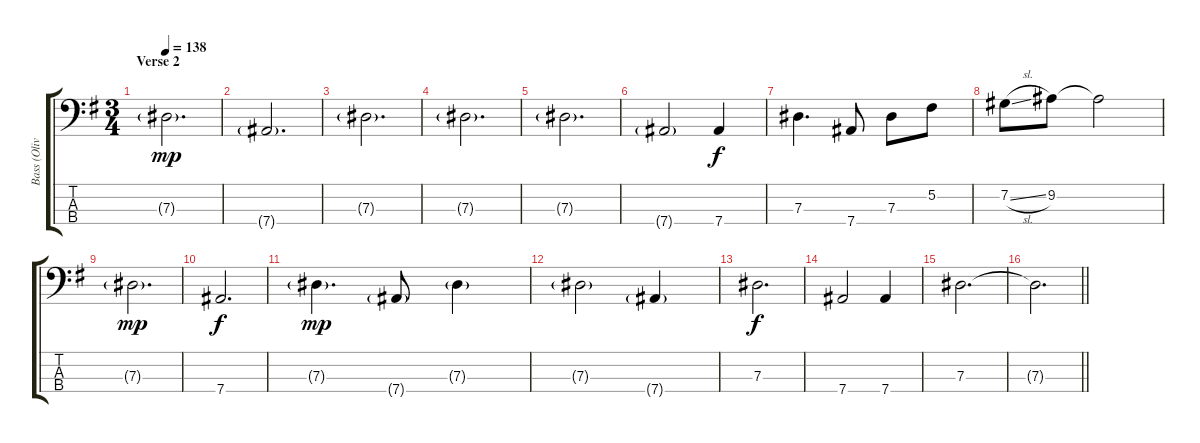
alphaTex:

\track ("Bass (Oliver Holzwarth)" "Bass (Oliv") {instrument electricbassfinger}
\staff {score tabs}
\tuning (Gb2 Db2 Ab1 Eb1) {hide}
\ts (3 4)
\section ("" "Verse 2")
\tempo 138
\clef f4
\ks eminor
7.3{g}.2{d dy mp} |
7.4{g}.2{d} |
7.3{g}.2{d} |
7.3{g}.2{d} |
7.3{g}.2{d} |
7.4{g}.2 7.4.4{dy f} |
7.3.4{d} 7.4.8 7.3.8 5.2.8 |
7.2{sl}.8 9.2.8 9.2{t}.2 |
7.3{g}.2{d dy mp} |
7.4.2{d dy f} |
7.3{g}.4{d dy mp} 7.4{g}.8 7.3{g}.4 |
7.3{g}.2 7.4{g}.4 |
7.3.2{d dy f} |
7.4.2 7.4.4 |
7.3.2{d} |
\barLineRight lightlight
7.3{t}.2{d}
